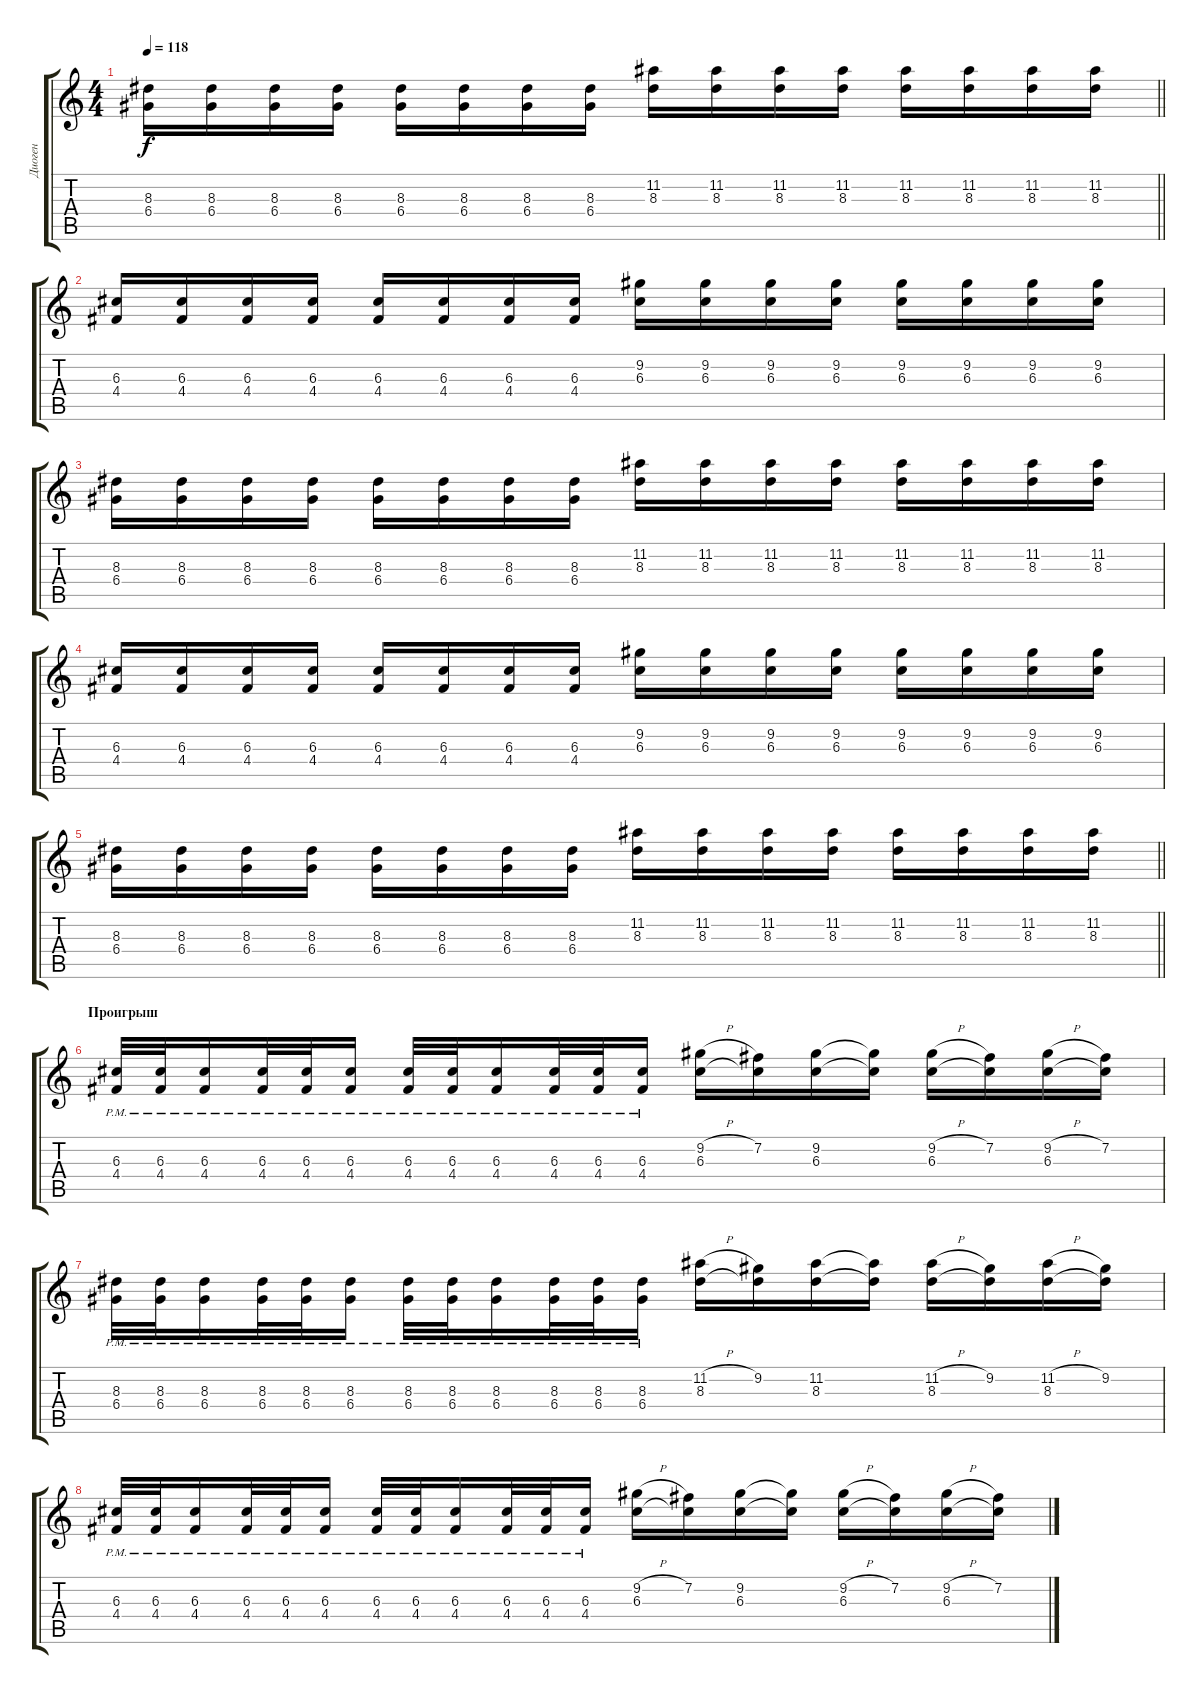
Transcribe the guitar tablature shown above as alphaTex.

\track ("Диоген" "Диоген") {instrument distortionguitar}
\staff {score tabs}
\tuning (E4 B3 G3 D3 A2 E2) {hide}
\ts (4 4)
\tempo 118
\clef g2
\barLineRight lightlight
\ks c
(8.3 6.4).16{dy f} (8.3 6.4).16 (8.3 6.4).16 (8.3 6.4).16 (8.3 6.4).16 (8.3 6.4).16 (8.3 6.4).16 (8.3 6.4).16 (11.2 8.3).16 (11.2 8.3).16 (11.2 8.3).16 (11.2 8.3).16 (11.2 8.3).16 (11.2 8.3).16 (11.2 8.3).16 (11.2 8.3).16 |
(6.3 4.4).16 (6.3 4.4).16 (6.3 4.4).16 (6.3 4.4).16 (6.3 4.4).16 (6.3 4.4).16 (6.3 4.4).16 (6.3 4.4).16 (9.2 6.3).16 (9.2 6.3).16 (9.2 6.3).16 (9.2 6.3).16 (9.2 6.3).16 (9.2 6.3).16 (9.2 6.3).16 (9.2 6.3).16 |
(8.3 6.4).16 (8.3 6.4).16 (8.3 6.4).16 (8.3 6.4).16 (8.3 6.4).16 (8.3 6.4).16 (8.3 6.4).16 (8.3 6.4).16 (11.2 8.3).16 (11.2 8.3).16 (11.2 8.3).16 (11.2 8.3).16 (11.2 8.3).16 (11.2 8.3).16 (11.2 8.3).16 (11.2 8.3).16 |
(6.3 4.4).16 (6.3 4.4).16 (6.3 4.4).16 (6.3 4.4).16 (6.3 4.4).16 (6.3 4.4).16 (6.3 4.4).16 (6.3 4.4).16 (9.2 6.3).16 (9.2 6.3).16 (9.2 6.3).16 (9.2 6.3).16 (9.2 6.3).16 (9.2 6.3).16 (9.2 6.3).16 (9.2 6.3).16 |
\barLineRight lightlight
(8.3 6.4).16 (8.3 6.4).16 (8.3 6.4).16 (8.3 6.4).16 (8.3 6.4).16 (8.3 6.4).16 (8.3 6.4).16 (8.3 6.4).16 (11.2 8.3).16 (11.2 8.3).16 (11.2 8.3).16 (11.2 8.3).16 (11.2 8.3).16 (11.2 8.3).16 (11.2 8.3).16 (11.2 8.3).16 |
\section ("" "Проигрыш")
(6.3{pm} 4.4{pm}).32 (6.3{pm} 4.4{pm}).32 (6.3{pm} 4.4{pm}).16 (6.3{pm} 4.4{pm}).32 (6.3{pm} 4.4{pm}).32 (6.3{pm} 4.4{pm}).16 (6.3{pm} 4.4{pm}).32 (6.3{pm} 4.4{pm}).32 (6.3{pm} 4.4{pm}).16 (6.3{pm} 4.4{pm}).32 (6.3{pm} 4.4{pm}).32 (6.3{pm} 4.4{pm}).16 (9.2{h} 6.3).16 (7.2 6.3{t}).16 (9.2 6.3).16 (9.2{t} 6.3{t}).16 (9.2{h} 6.3).16 (7.2 6.3{t}).16 (9.2{h} 6.3).16 (7.2 6.3{t}).16 |
(8.3{pm} 6.4{pm}).32 (8.3{pm} 6.4{pm}).32 (8.3{pm} 6.4{pm}).16 (8.3{pm} 6.4{pm}).32 (8.3{pm} 6.4{pm}).32 (8.3{pm} 6.4{pm}).16 (8.3{pm} 6.4{pm}).32 (8.3{pm} 6.4{pm}).32 (8.3{pm} 6.4{pm}).16 (8.3{pm} 6.4{pm}).32 (8.3{pm} 6.4{pm}).32 (8.3{pm} 6.4{pm}).16 (11.2{h} 8.3).16 (9.2 8.3{t}).16 (11.2 8.3).16 (11.2{t} 8.3{t}).16 (11.2{h} 8.3).16 (9.2 8.3{t}).16 (11.2{h} 8.3).16 (9.2 8.3{t}).16 |
(6.3{pm} 4.4{pm}).32 (6.3{pm} 4.4{pm}).32 (6.3{pm} 4.4{pm}).16 (6.3{pm} 4.4{pm}).32 (6.3{pm} 4.4{pm}).32 (6.3{pm} 4.4{pm}).16 (6.3{pm} 4.4{pm}).32 (6.3{pm} 4.4{pm}).32 (6.3{pm} 4.4{pm}).16 (6.3{pm} 4.4{pm}).32 (6.3{pm} 4.4{pm}).32 (6.3{pm} 4.4{pm}).16 (9.2{h} 6.3).16 (7.2 6.3{t}).16 (9.2 6.3).16 (9.2{t} 6.3{t}).16 (9.2{h} 6.3).16 (7.2 6.3{t}).16 (9.2{h} 6.3).16 (7.2 6.3{t}).16
